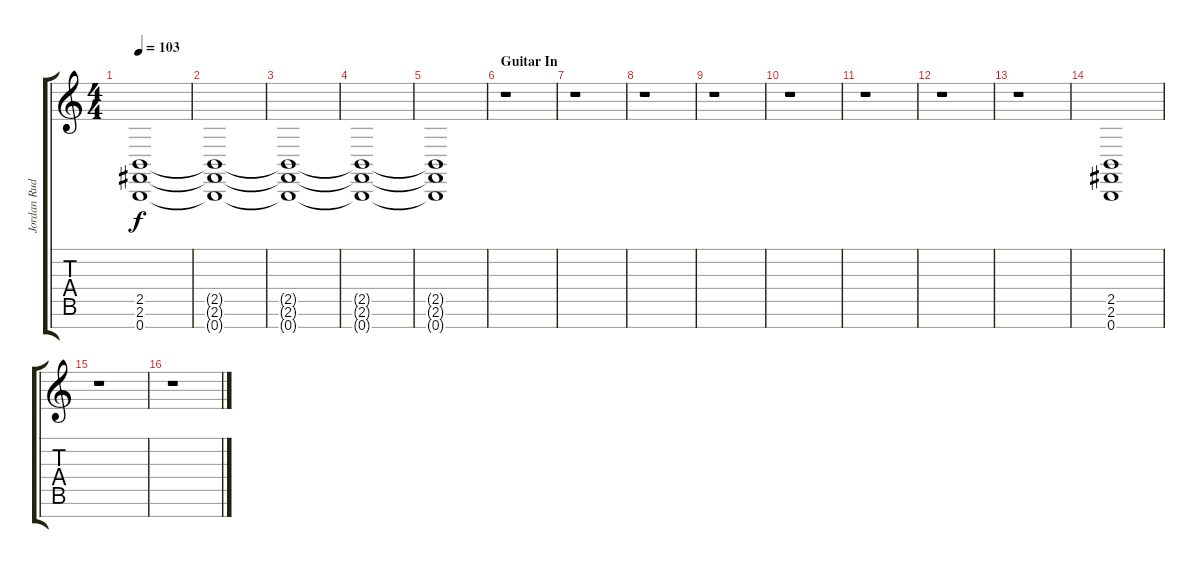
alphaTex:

\track ("Jordan Rudess" "Jordan Rud") {instrument lead1square}
\staff {score tabs}
\tuning (E4 B3 G3 D3 A2 E2 B1) {hide}
\ts (4 4)
\tempo 103
\clef g2
\ks c
(2.5{t} 2.6{t} 0.7{t}).1{dy f} |
(2.5{t} 2.6{t} 0.7{t}).1 |
(2.5{t} 2.6{t} 0.7{t}).1 |
(2.5{t} 2.6{t} 0.7{t}).1 |
(2.5{t} 2.6{t} 0.7{t}).1 |
\section ("" "Guitar In")
r.1 |
r.1 |
r.1 |
r.1 |
r.1 |
r.1 |
r.1 |
r.1 |
(2.5 2.6 0.7).1 |
r.1 |
r.1
